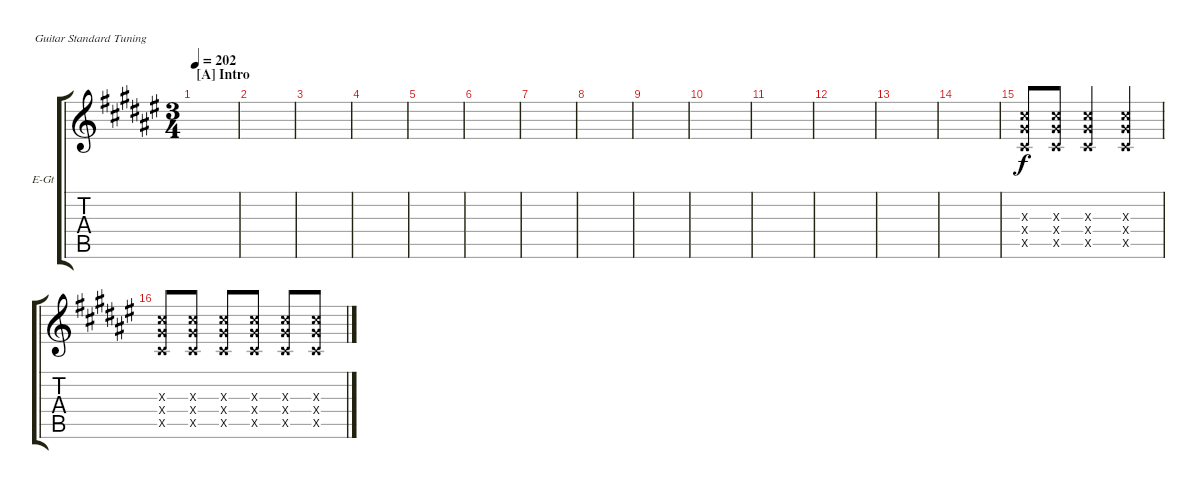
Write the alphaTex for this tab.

\defaultSystemsLayout 4
\bracketExtendMode groupsimilarinstruments
\firstSystemTrackNameOrientation horizontal
\otherSystemsTrackNameOrientation horizontal
\track ("Electric Guitar (Rhythm)" "E-Gt") {instrument distortionguitar}
\staff {score tabs}
\tuning (E4 B3 G3 D3 A2 E2)
\ts (3 4)
\section ("A" "Intro")
\tempo 202
\clef g2
\ks f#
|
|
|
|
|
|
|
|
|
|
|
|
|
|
(4.5{x} 6.4{x} 6.3{x}).8 (4.5{x} 6.4{x} 6.3{x}).8 (4.5{x} 6.4{x} 6.3{x}).4 (4.5{x} 6.4{x} 6.3{x}).4 |
(4.5{x} 6.4{x} 6.3{x}).8 (4.5{x} 6.4{x} 6.3{x}).8 (4.5{x} 6.4{x} 6.3{x}).8 (4.5{x} 6.4{x} 6.3{x}).8 (4.5{x} 6.4{x} 6.3{x}).8 (4.5{x} 6.4{x} 6.3{x}).8
